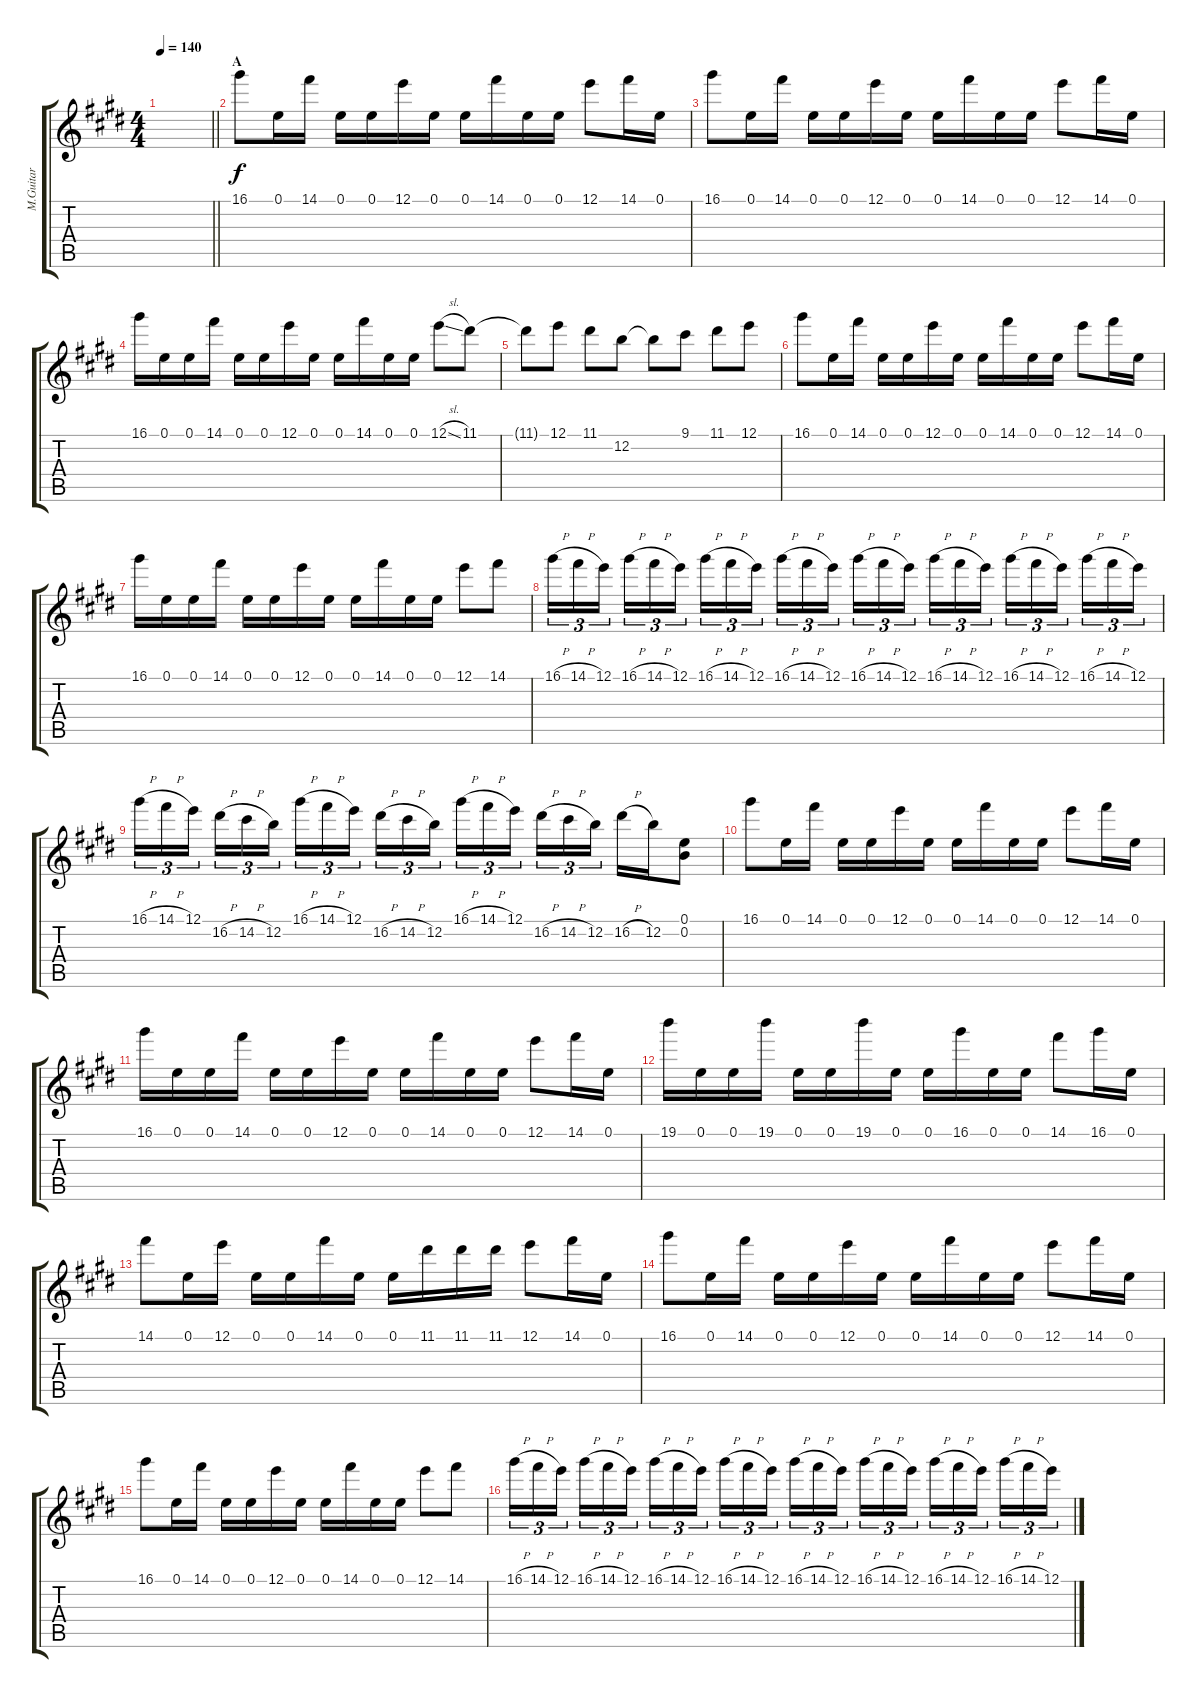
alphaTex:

\track ("M.Guitar" "M.Guitar") {instrument overdrivenguitar}
\staff {score tabs}
\tuning (E4 B3 G3 D3 A2 E2) {hide}
\ts (4 4)
\tempo 140
\clef g2
\barLineRight lightlight
\ks c#minor
|
\section ("" "A")
16.1.8 0.1.16 14.1.16 0.1.16 0.1.16 12.1.16 0.1.16 0.1.16 14.1.16 0.1.16 0.1.16 12.1.8 14.1.16 0.1.16 |
16.1.8 0.1.16 14.1.16 0.1.16 0.1.16 12.1.16 0.1.16 0.1.16 14.1.16 0.1.16 0.1.16 12.1.8 14.1.16 0.1.16 |
16.1.16 0.1.16 0.1.16 14.1.16 0.1.16 0.1.16 12.1.16 0.1.16 0.1.16 14.1.16 0.1.16 0.1.16 12.1{sl}.8 11.1.8 |
11.1{t}.8 12.1.8 11.1.8 12.2.8 12.2{t}.8 9.1.8 11.1.8 12.1.8 |
16.1.8 0.1.16 14.1.16 0.1.16 0.1.16 12.1.16 0.1.16 0.1.16 14.1.16 0.1.16 0.1.16 12.1.8 14.1.16 0.1.16 |
16.1.16 0.1.16 0.1.16 14.1.16 0.1.16 0.1.16 12.1.16 0.1.16 0.1.16 14.1.16 0.1.16 0.1.16 12.1.8 14.1.8 |
16.1{h}.16{tu (3 2)} 14.1{h}.16{tu (3 2)} 12.1.16{tu (3 2) beam splitsecondary} 16.1{h}.16{tu (3 2)} 14.1{h}.16{tu (3 2)} 12.1.16{tu (3 2)} 16.1{h}.16{tu (3 2)} 14.1{h}.16{tu (3 2)} 12.1.16{tu (3 2) beam splitsecondary} 16.1{h}.16{tu (3 2)} 14.1{h}.16{tu (3 2)} 12.1.16{tu (3 2)} 16.1{h}.16{tu (3 2)} 14.1{h}.16{tu (3 2)} 12.1.16{tu (3 2) beam splitsecondary} 16.1{h}.16{tu (3 2)} 14.1{h}.16{tu (3 2)} 12.1.16{tu (3 2)} 16.1{h}.16{tu (3 2)} 14.1{h}.16{tu (3 2)} 12.1.16{tu (3 2) beam splitsecondary} 16.1{h}.16{tu (3 2)} 14.1{h}.16{tu (3 2)} 12.1.16{tu (3 2)} |
16.1{h}.16{tu (3 2)} 14.1{h}.16{tu (3 2)} 12.1.16{tu (3 2) beam splitsecondary} 16.2{h}.16{tu (3 2)} 14.2{h}.16{tu (3 2)} 12.2.16{tu (3 2)} 16.1{h}.16{tu (3 2)} 14.1{h}.16{tu (3 2)} 12.1.16{tu (3 2) beam splitsecondary} 16.2{h}.16{tu (3 2)} 14.2{h}.16{tu (3 2)} 12.2.16{tu (3 2)} 16.1{h}.16{tu (3 2)} 14.1{h}.16{tu (3 2)} 12.1.16{tu (3 2) beam splitsecondary} 16.2{h}.16{tu (3 2)} 14.2{h}.16{tu (3 2)} 12.2.16{tu (3 2)} 16.2{h}.16 12.2.16 (0.1 0.2).8 |
16.1.8 0.1.16 14.1.16 0.1.16 0.1.16 12.1.16 0.1.16 0.1.16 14.1.16 0.1.16 0.1.16 12.1.8 14.1.16 0.1.16 |
16.1.16 0.1.16 0.1.16 14.1.16 0.1.16 0.1.16 12.1.16 0.1.16 0.1.16 14.1.16 0.1.16 0.1.16 12.1.8 14.1.16 0.1.16 |
19.1.16 0.1.16 0.1.16 19.1.16 0.1.16 0.1.16 19.1.16 0.1.16 0.1.16 16.1.16 0.1.16 0.1.16 14.1.8 16.1.16 0.1.16 |
14.1.8 0.1.16 12.1.16 0.1.16 0.1.16 14.1.16 0.1.16 0.1.16 11.1.16 11.1.16 11.1.16 12.1.8 14.1.16 0.1.16 |
16.1.8 0.1.16 14.1.16 0.1.16 0.1.16 12.1.16 0.1.16 0.1.16 14.1.16 0.1.16 0.1.16 12.1.8 14.1.16 0.1.16 |
16.1.8 0.1.16 14.1.16 0.1.16 0.1.16 12.1.16 0.1.16 0.1.16 14.1.16 0.1.16 0.1.16 12.1.8 14.1.8 |
16.1{h}.16{tu (3 2)} 14.1{h}.16{tu (3 2)} 12.1.16{tu (3 2) beam splitsecondary} 16.1{h}.16{tu (3 2)} 14.1{h}.16{tu (3 2)} 12.1.16{tu (3 2)} 16.1{h}.16{tu (3 2)} 14.1{h}.16{tu (3 2)} 12.1.16{tu (3 2) beam splitsecondary} 16.1{h}.16{tu (3 2)} 14.1{h}.16{tu (3 2)} 12.1.16{tu (3 2)} 16.1{h}.16{tu (3 2)} 14.1{h}.16{tu (3 2)} 12.1.16{tu (3 2) beam splitsecondary} 16.1{h}.16{tu (3 2)} 14.1{h}.16{tu (3 2)} 12.1.16{tu (3 2)} 16.1{h}.16{tu (3 2)} 14.1{h}.16{tu (3 2)} 12.1.16{tu (3 2) beam splitsecondary} 16.1{h}.16{tu (3 2)} 14.1{h}.16{tu (3 2)} 12.1.16{tu (3 2)}
